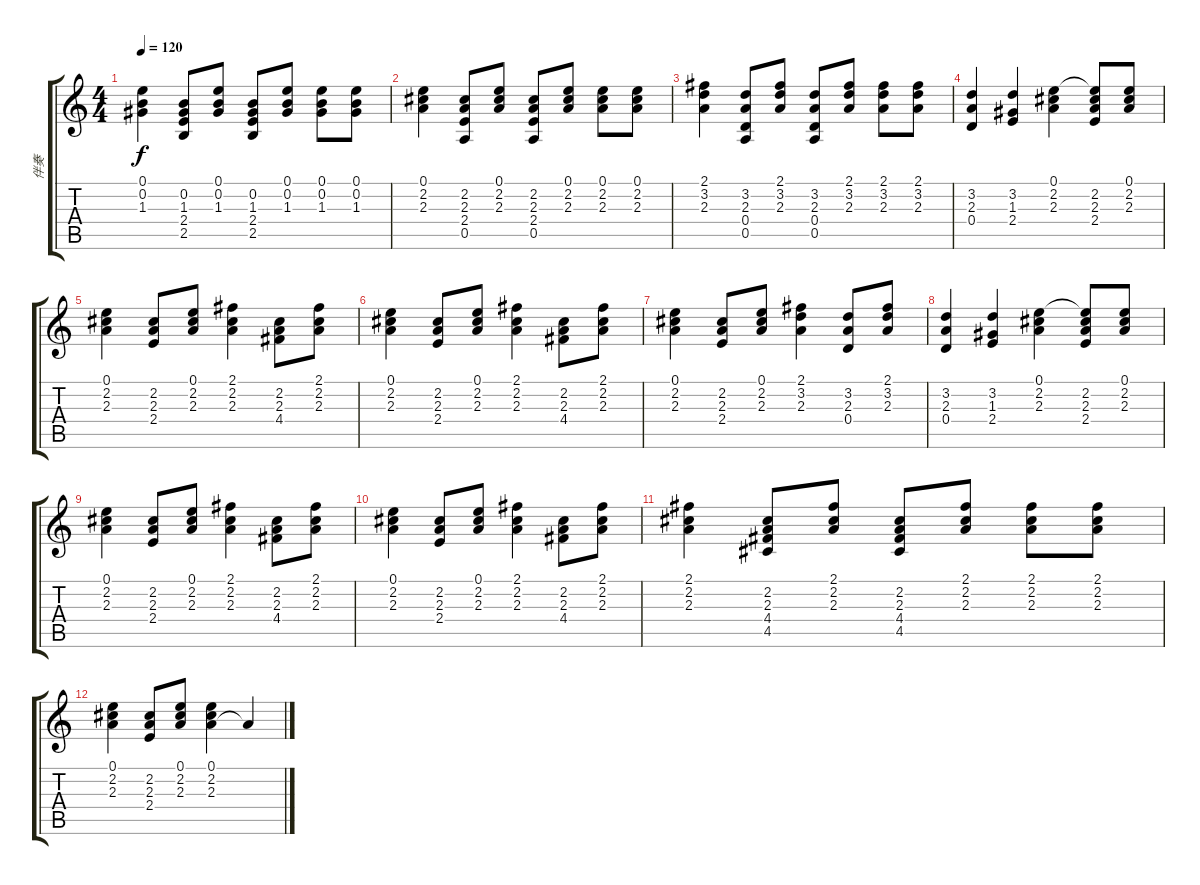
\track ("伴奏" "伴奏") {instrument acousticguitarsteel}
\staff {score tabs}
\tuning (E4 B3 G3 D3 A2 E2) {hide}
\ts (4 4)
\tempo 120
\clef g2
\ks c
(0.1 0.2 1.3).4{dy f} (0.2 1.3 2.4 2.5).8 (0.1 0.2 1.3).8 (0.2 1.3 2.4 2.5).8 (0.1 0.2 1.3).8 (0.1 0.2 1.3).8 (0.1 0.2 1.3).8 |
(0.1 2.2 2.3).4 (2.2 2.3 2.4 0.5).8 (0.1 2.2 2.3).8 (2.2 2.3 2.4 0.5).8 (0.1 2.2 2.3).8 (0.1 2.2 2.3).8 (0.1 2.2 2.3).8 |
(2.1 3.2 2.3).4 (3.2 2.3 0.4 0.5).8 (2.1 3.2 2.3).8 (3.2 2.3 0.4 0.5).8 (2.1 3.2 2.3).8 (2.1 3.2 2.3).8 (2.1 3.2 2.3).8 |
(3.2 2.3 0.4).4 (3.2 1.3 2.4).4 (0.1 2.2 2.3).4 (0.1{t} 2.2 2.3 2.4).8 (0.1 2.2 2.3).8 |
(0.1 2.2 2.3).4 (2.2 2.3 2.4).8 (0.1 2.2 2.3).8 (2.1 2.2 2.3).4 (2.2 2.3 4.4).8 (2.1 2.2 2.3).8 |
(0.1 2.2 2.3).4 (2.2 2.3 2.4).8 (0.1 2.2 2.3).8 (2.1 2.2 2.3).4 (2.2 2.3 4.4).8 (2.1 2.2 2.3).8 |
(0.1 2.2 2.3).4 (2.2 2.3 2.4).8 (0.1 2.2 2.3).8 (2.1 3.2 2.3).4 (3.2 2.3 0.4).8 (2.1 3.2 2.3).8 |
(3.2 2.3 0.4).4 (3.2 1.3 2.4).4 (0.1 2.2 2.3).4 (0.1{t} 2.2 2.3 2.4).8 (0.1 2.2 2.3).8 |
(0.1 2.2 2.3).4 (2.2 2.3 2.4).8 (0.1 2.2 2.3).8 (2.1 2.2 2.3).4 (2.2 2.3 4.4).8 (2.1 2.2 2.3).8 |
(0.1 2.2 2.3).4 (2.2 2.3 2.4).8 (0.1 2.2 2.3).8 (2.1 2.2 2.3).4 (2.2 2.3 4.4).8 (2.1 2.2 2.3).8 |
(2.1 2.2 2.3).4 (2.2 2.3 4.4 4.5).8 (2.1 2.2 2.3).8 (2.2 2.3 4.4 4.5).8 (2.1 2.2 2.3).8 (2.1 2.2 2.3).8 (2.1 2.2 2.3).8 |
(0.1 2.2 2.3).4 (2.2 2.3 2.4).8 (0.1 2.2 2.3).8 (0.1 2.2 2.3).4 2.3{t}.4
